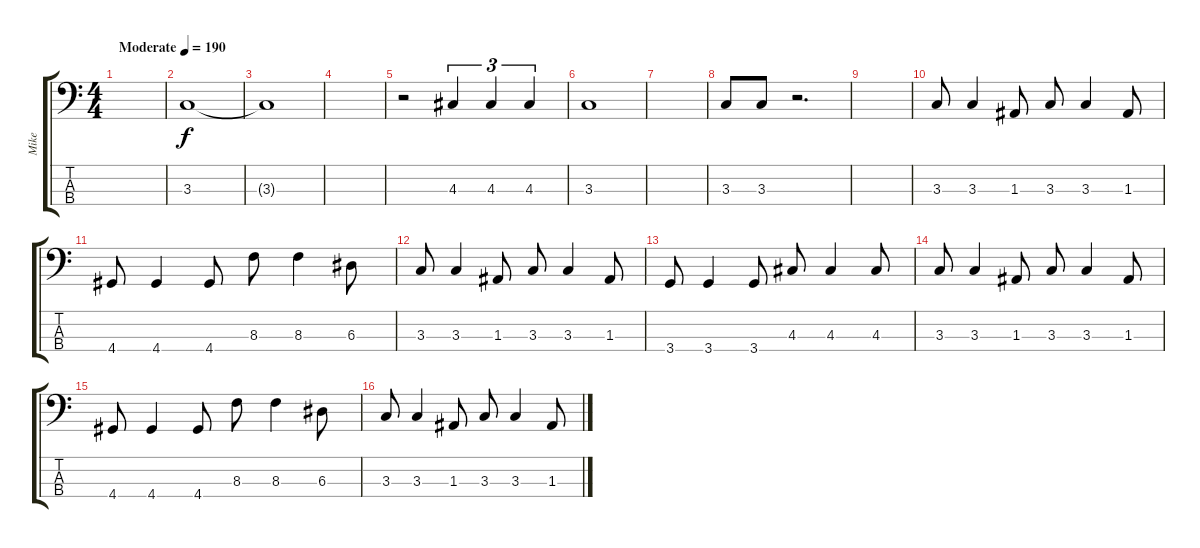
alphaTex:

\track ("Mike" "Mike") {instrument electricbasspick}
\staff {score tabs}
\tuning (G2 D2 A1 E1) {hide}
\ts (4 4)
\tempo (190 "Moderate")
\clef f4
\ks c
|
3.3.1 |
3.3{t}.1 |
|
r.2 4.3.4{tu (3 2)} 4.3.4{tu (3 2)} 4.3.4{tu (3 2)} |
3.3.1 |
|
3.3.8 3.3.8 r.2{d} |
|
3.3.8 3.3.4 1.3.8 3.3.8 3.3.4 1.3.8 |
4.4.8 4.4.4 4.4.8 8.3.8 8.3.4 6.3.8 |
3.3.8 3.3.4 1.3.8 3.3.8 3.3.4 1.3.8 |
3.4.8 3.4.4 3.4.8 4.3.8 4.3.4 4.3.8 |
3.3.8 3.3.4 1.3.8 3.3.8 3.3.4 1.3.8 |
4.4.8 4.4.4 4.4.8 8.3.8 8.3.4 6.3.8 |
3.3.8 3.3.4 1.3.8 3.3.8 3.3.4 1.3.8
